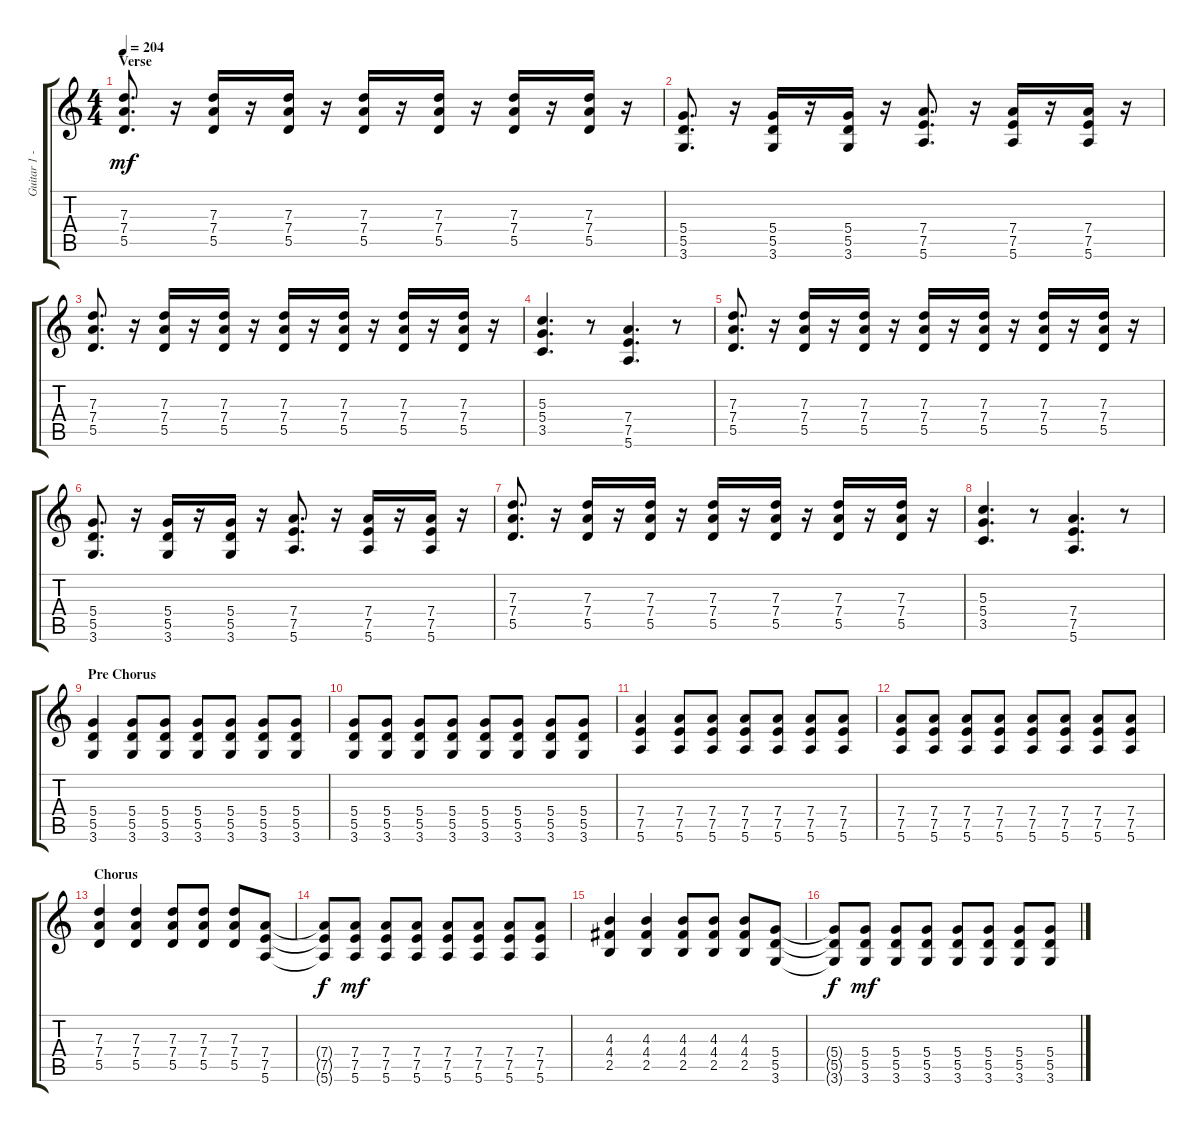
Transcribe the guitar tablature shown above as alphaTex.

\track ("Guitar 1 - Mathias" "Guitar 1 -") {instrument distortionguitar}
\staff {score tabs}
\tuning (E4 B3 G3 D3 A2 E2) {hide}
\ts (4 4)
\section ("" "Verse")
\tempo 204
\clef g2
\ks c
(7.3 7.4 5.5).8{d dy mf} r.16 (7.3 7.4 5.5).16 r.16 (7.3 7.4 5.5).16 r.16 (7.3 7.4 5.5).16 r.16 (7.3 7.4 5.5).16 r.16 (7.3 7.4 5.5).16 r.16 (7.3 7.4 5.5).16 r.16 |
(5.4 5.5 3.6).8{d} r.16 (5.4 5.5 3.6).16 r.16 (5.4 5.5 3.6).16 r.16 (7.4 7.5 5.6).8{d} r.16 (7.4 7.5 5.6).16 r.16 (7.4 7.5 5.6).16 r.16 |
(7.3 7.4 5.5).8{d} r.16 (7.3 7.4 5.5).16 r.16 (7.3 7.4 5.5).16 r.16 (7.3 7.4 5.5).16 r.16 (7.3 7.4 5.5).16 r.16 (7.3 7.4 5.5).16 r.16 (7.3 7.4 5.5).16 r.16 |
(5.3 5.4 3.5).4{d} r.8 (7.4 7.5 5.6).4{d} r.8 |
(7.3 7.4 5.5).8{d} r.16 (7.3 7.4 5.5).16 r.16 (7.3 7.4 5.5).16 r.16 (7.3 7.4 5.5).16 r.16 (7.3 7.4 5.5).16 r.16 (7.3 7.4 5.5).16 r.16 (7.3 7.4 5.5).16 r.16 |
(5.4 5.5 3.6).8{d} r.16 (5.4 5.5 3.6).16 r.16 (5.4 5.5 3.6).16 r.16 (7.4 7.5 5.6).8{d} r.16 (7.4 7.5 5.6).16 r.16 (7.4 7.5 5.6).16 r.16 |
(7.3 7.4 5.5).8{d} r.16 (7.3 7.4 5.5).16 r.16 (7.3 7.4 5.5).16 r.16 (7.3 7.4 5.5).16 r.16 (7.3 7.4 5.5).16 r.16 (7.3 7.4 5.5).16 r.16 (7.3 7.4 5.5).16 r.16 |
(5.3 5.4 3.5).4{d} r.8 (7.4 7.5 5.6).4{d} r.8 |
\section ("" "Pre Chorus")
(5.4 5.5 3.6).4 (5.4 5.5 3.6).8 (5.4 5.5 3.6).8 (5.4 5.5 3.6).8 (5.4 5.5 3.6).8 (5.4 5.5 3.6).8 (5.4 5.5 3.6).8 |
(5.4 5.5 3.6).8 (5.4 5.5 3.6).8 (5.4 5.5 3.6).8 (5.4 5.5 3.6).8 (5.4 5.5 3.6).8 (5.4 5.5 3.6).8 (5.4 5.5 3.6).8 (5.4 5.5 3.6).8 |
(7.4 7.5 5.6).4 (7.4 7.5 5.6).8 (7.4 7.5 5.6).8 (7.4 7.5 5.6).8 (7.4 7.5 5.6).8 (7.4 7.5 5.6).8 (7.4 7.5 5.6).8 |
(7.4 7.5 5.6).8 (7.4 7.5 5.6).8 (7.4 7.5 5.6).8 (7.4 7.5 5.6).8 (7.4 7.5 5.6).8 (7.4 7.5 5.6).8 (7.4 7.5 5.6).8 (7.4 7.5 5.6).8 |
\section ("" "Chorus")
(7.3 7.4 5.5).4 (7.3 7.4 5.5).4 (7.3 7.4 5.5).8 (7.3 7.4 5.5).8 (7.3 7.4 5.5).8 (7.4 7.5 5.6).8 |
(7.4{t} 7.5{t} 5.6{t}).8{dy f} (7.4 7.5 5.6).8{dy mf} (7.4 7.5 5.6).8 (7.4 7.5 5.6).8 (7.4 7.5 5.6).8 (7.4 7.5 5.6).8 (7.4 7.5 5.6).8 (7.4 7.5 5.6).8 |
(4.3 4.4 2.5).4 (4.3 4.4 2.5).4 (4.3 4.4 2.5).8 (4.3 4.4 2.5).8 (4.3 4.4 2.5).8 (5.4 5.5 3.6).8 |
(5.4{t} 5.5{t} 3.6{t}).8{dy f} (5.4 5.5 3.6).8{dy mf} (5.4 5.5 3.6).8 (5.4 5.5 3.6).8 (5.4 5.5 3.6).8 (5.4 5.5 3.6).8 (5.4 5.5 3.6).8 (5.4 5.5 3.6).8
